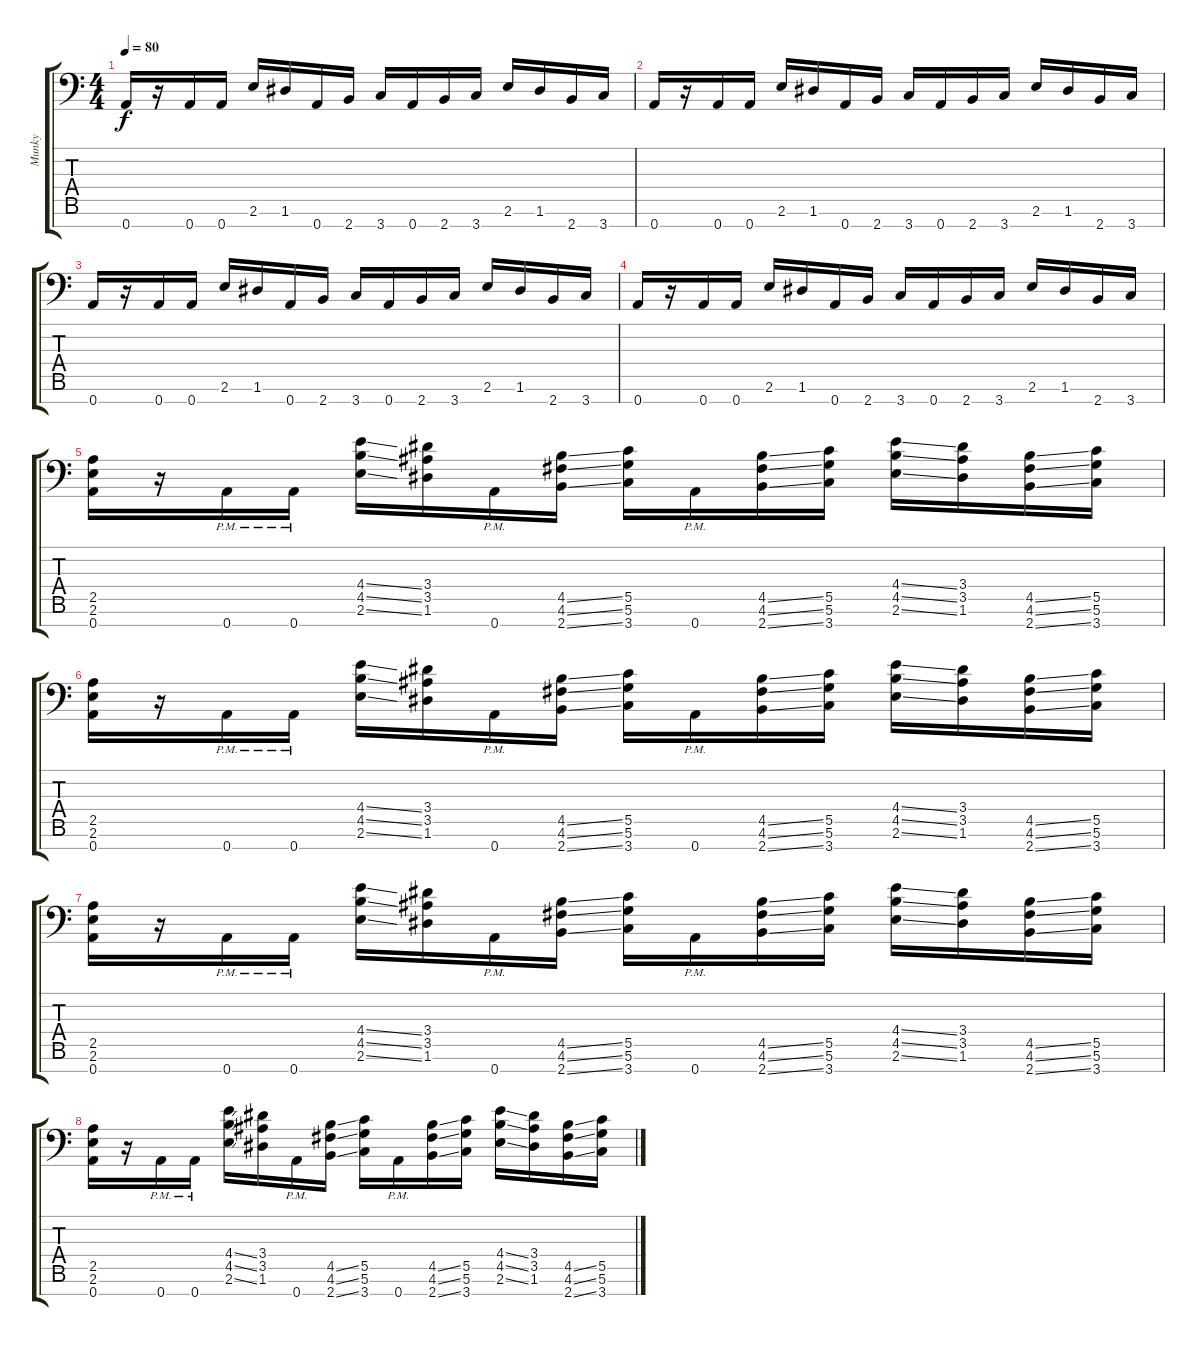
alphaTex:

\track ("Munky" "Munky") {instrument distortionguitar}
\staff {score tabs}
\tuning (D4 A3 F3 C3 G2 D2 A1) {hide}
\ts (4 4)
\tempo 80
\clef f4
\ks c
0.7.16{dy f instrument distortionguitar} r.16 0.7.16 0.7.16 2.6.16 1.6.16 0.7.16 2.7.16 3.7.16 0.7.16 2.7.16 3.7.16 2.6.16 1.6.16 2.7.16 3.7.16 |
0.7.16 r.16 0.7.16 0.7.16 2.6.16 1.6.16 0.7.16 2.7.16 3.7.16 0.7.16 2.7.16 3.7.16 2.6.16 1.6.16 2.7.16 3.7.16 |
0.7.16 r.16 0.7.16 0.7.16 2.6.16 1.6.16 0.7.16 2.7.16 3.7.16 0.7.16 2.7.16 3.7.16 2.6.16 1.6.16 2.7.16 3.7.16 |
0.7.16 r.16 0.7.16 0.7.16 2.6.16 1.6.16 0.7.16 2.7.16 3.7.16 0.7.16 2.7.16 3.7.16 2.6.16 1.6.16 2.7.16 3.7.16 |
(2.5 2.6 0.7).16{instrument distortionguitar} r.16 0.7{pm}.16 0.7{pm}.16 (4.4{ss} 4.5{ss} 2.6{ss}).16 (3.4 3.5 1.6).16 0.7{pm}.16 (4.5{ss} 4.6{ss} 2.7{ss}).16 (5.5 5.6 3.7).16 0.7{pm}.16 (4.5{ss} 4.6{ss} 2.7{ss}).16 (5.5 5.6 3.7).16 (4.4{ss} 4.5{ss} 2.6{ss}).16 (3.4 3.5 1.6).16 (4.5{ss} 4.6{ss} 2.7{ss}).16 (5.5 5.6 3.7).16 |
(2.5 2.6 0.7).16{instrument distortionguitar} r.16 0.7{pm}.16 0.7{pm}.16 (4.4{ss} 4.5{ss} 2.6{ss}).16 (3.4 3.5 1.6).16 0.7{pm}.16 (4.5{ss} 4.6{ss} 2.7{ss}).16 (5.5 5.6 3.7).16 0.7{pm}.16 (4.5{ss} 4.6{ss} 2.7{ss}).16 (5.5 5.6 3.7).16 (4.4{ss} 4.5{ss} 2.6{ss}).16 (3.4 3.5 1.6).16 (4.5{ss} 4.6{ss} 2.7{ss}).16 (5.5 5.6 3.7).16 |
(2.5 2.6 0.7).16{instrument distortionguitar} r.16 0.7{pm}.16 0.7{pm}.16 (4.4{ss} 4.5{ss} 2.6{ss}).16 (3.4 3.5 1.6).16 0.7{pm}.16 (4.5{ss} 4.6{ss} 2.7{ss}).16 (5.5 5.6 3.7).16 0.7{pm}.16 (4.5{ss} 4.6{ss} 2.7{ss}).16 (5.5 5.6 3.7).16 (4.4{ss} 4.5{ss} 2.6{ss}).16 (3.4 3.5 1.6).16 (4.5{ss} 4.6{ss} 2.7{ss}).16 (5.5 5.6 3.7).16 |
(2.5 2.6 0.7).16{instrument distortionguitar} r.16 0.7{pm}.16 0.7{pm}.16 (4.4{ss} 4.5{ss} 2.6{ss}).16 (3.4 3.5 1.6).16 0.7{pm}.16 (4.5{ss} 4.6{ss} 2.7{ss}).16 (5.5 5.6 3.7).16 0.7{pm}.16 (4.5{ss} 4.6{ss} 2.7{ss}).16 (5.5 5.6 3.7).16 (4.4{ss} 4.5{ss} 2.6{ss}).16 (3.4 3.5 1.6).16 (4.5{ss} 4.6{ss} 2.7{ss}).16 (5.5 5.6 3.7).16
